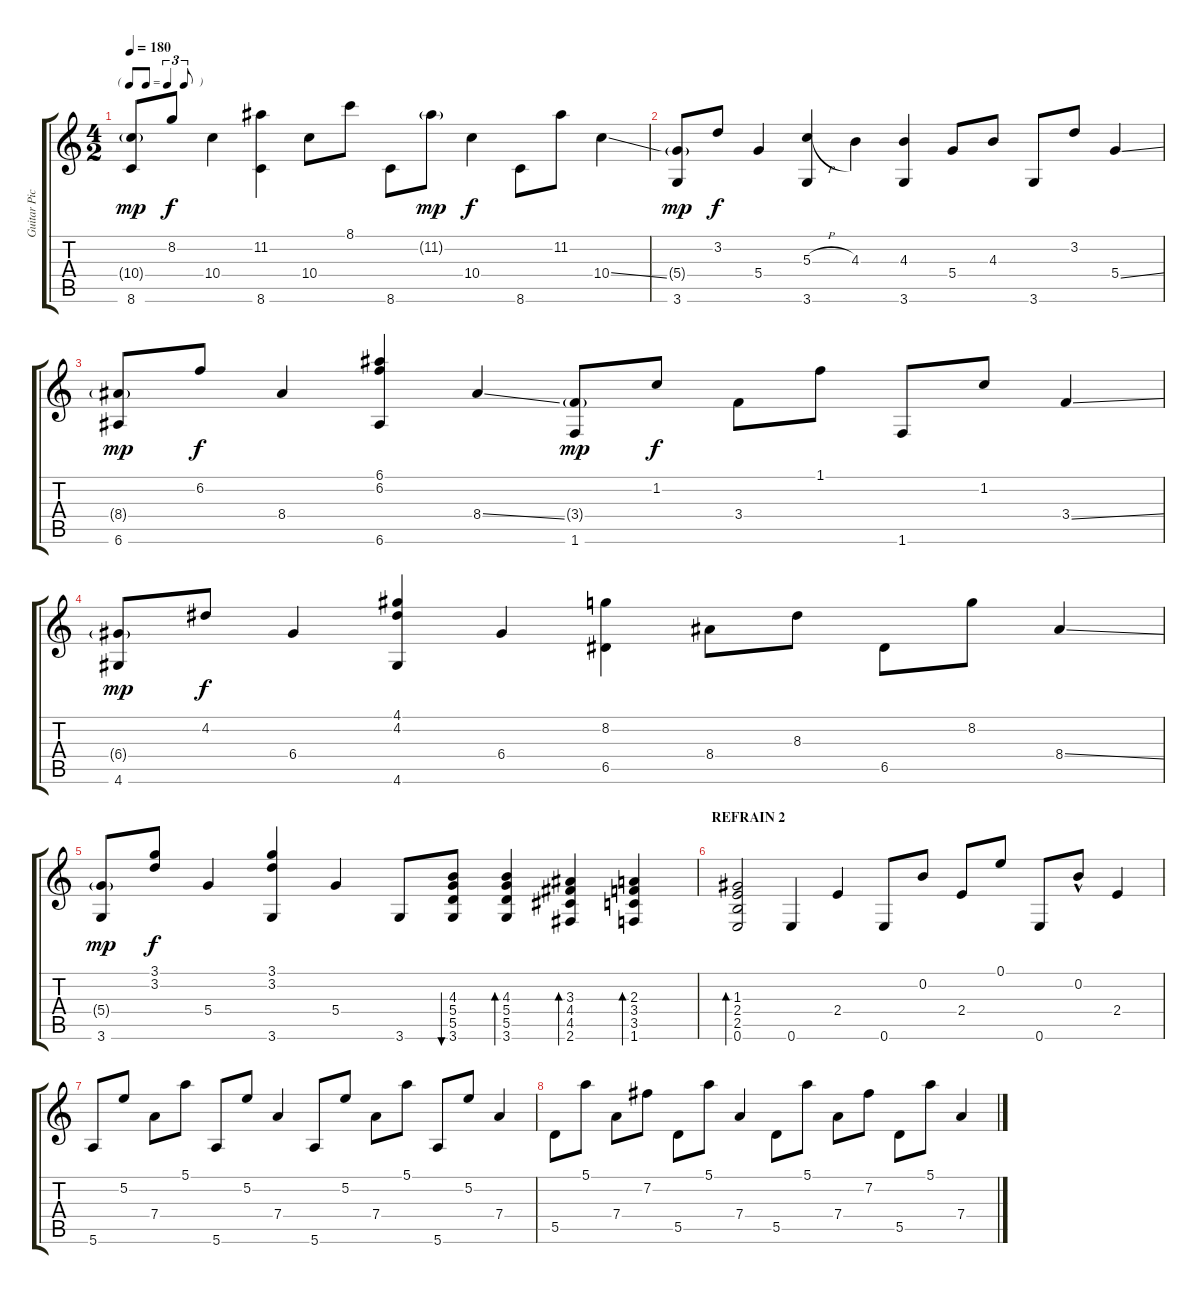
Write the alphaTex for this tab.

\track ("Guitar Picking" "Guitar Pic") {instrument acousticguitarsteel}
\staff {score tabs}
\tuning (E4 B3 G3 D3 A2 E2) {hide}
\ts (4 2)
\tf triplet8th
\tempo 180
\clef g2
\ks c
(10.4{g} 8.6).8{dy mp} 8.2.8{dy f} 10.4.4 (11.2 8.6).4 10.4.8 8.1.8 8.6.8 11.2{g}.8{dy mp} 10.4.4{dy f} 8.6.8 11.2.8 10.4{ss}.4 |
(5.4{g} 3.6).8{dy mp} 3.2.8{dy f} 5.4.4 (5.3{h} 3.6).4 4.3.4 (4.3 3.6).4 5.4.8 4.3.8 3.6.8 3.2.8 5.4{ss}.4 |
(8.4{g} 6.6).8{dy mp} 6.2.8{dy f} 8.4.4 (6.1 6.2 6.6).4 8.4{ss}.4 (3.4{g} 1.6).8{dy mp} 1.2.8{dy f} 3.4.8 1.1.8 1.6.8 1.2.8 3.4{ss}.4 |
(6.4{g} 4.6).8{dy mp} 4.2.8{dy f} 6.4.4 (4.1 4.2 4.6).4 6.4.4 (8.2 6.5).4 8.4.8 8.3.8 6.5.8 8.2.8 8.4{ss}.4 |
(5.4{g} 3.6).8{dy mp} (3.1 3.2).8{dy f} 5.4.4 (3.1 3.2 3.6).4 5.4.4 3.6.8 (4.3 5.4 5.5 3.6).8{bu 60} (4.3 5.4 5.5 3.6).4{bd 60} (3.3 4.4 4.5 2.6).4{bd 60} (2.3 3.4 3.5 1.6).4{bd 60} |
\section ("" "REFRAIN 2")
(1.3 2.4 2.5 0.6).2{bd 60} 0.6.4 2.4.4 0.6.8 0.2.8 2.4.8 0.1.8 0.6.8 0.2{hac}.8 2.4.4 |
5.6.8 5.2.8 7.4.8 5.1.8 5.6.8 5.2.8 7.4.4 5.6.8 5.2.8 7.4.8 5.1.8 5.6.8 5.2.8 7.4.4 |
5.5.8 5.1.8 7.4.8 7.2.8 5.5.8 5.1.8 7.4.4 5.5.8 5.1.8 7.4.8 7.2.8 5.5.8 5.1.8 7.4.4
